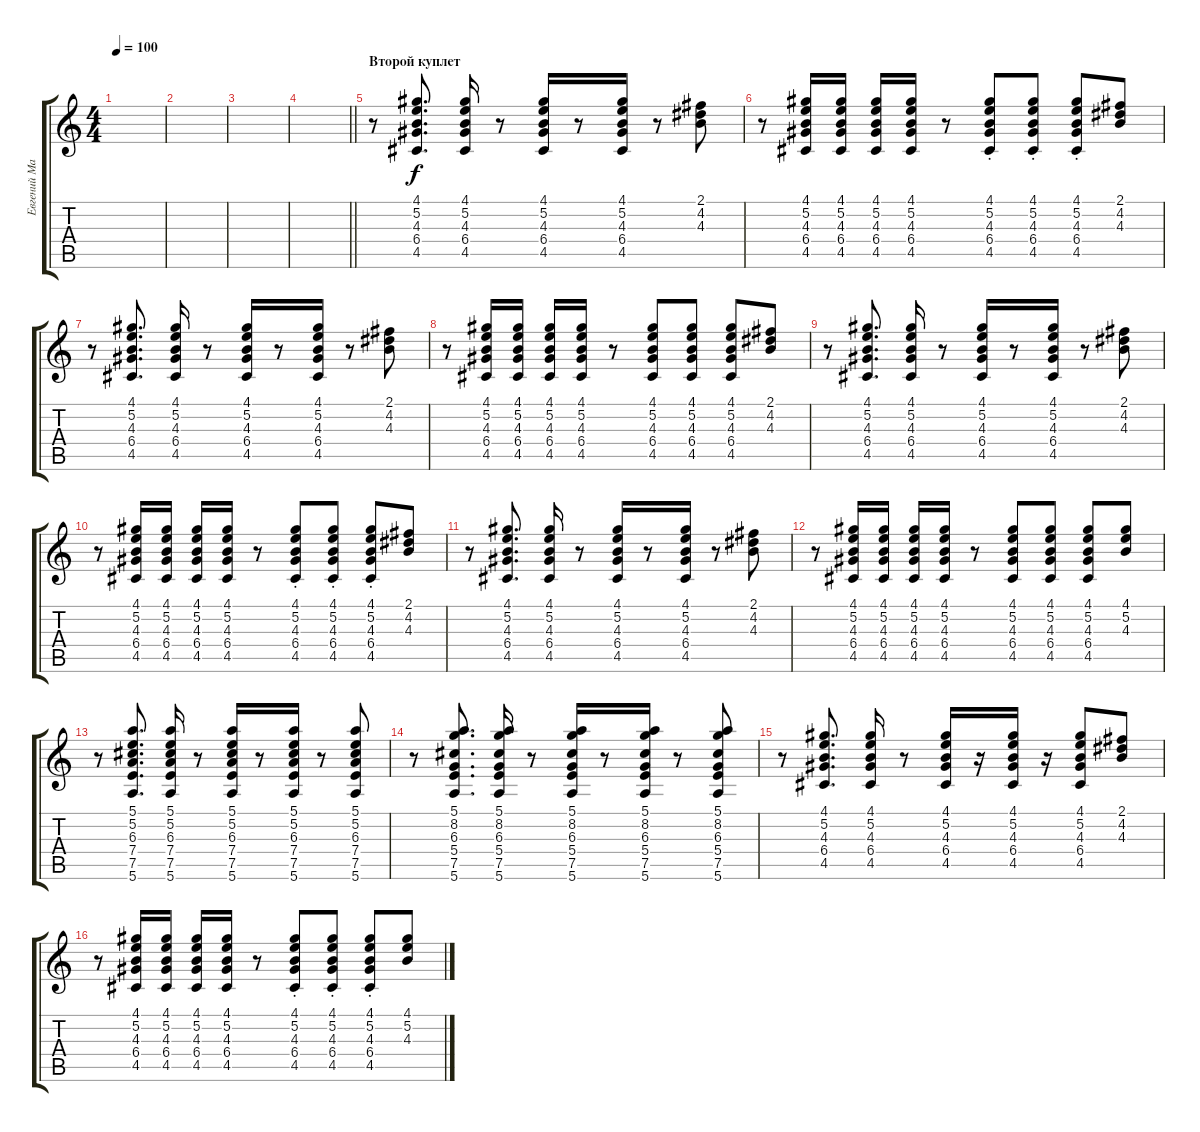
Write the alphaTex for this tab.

\track ("Евгений Маргулис" "Евгений Ма") {instrument overdrivenguitar}
\staff {score tabs}
\tuning (E4 B3 G3 D3 A2 E2) {hide}
\ts (4 4)
\tempo 100
\clef g2
\ks c
|
|
|
\barLineRight lightlight
|
\section ("" "Второй куплет")
r.8{volume 10} (4.1 5.2 4.3 6.4 4.5).8{d} (4.1 5.2 4.3 6.4 4.5).16 r.8 (4.1 5.2 4.3 6.4 4.5).16 r.8 (4.1 5.2 4.3 6.4 4.5).16 r.8 (2.1 4.2 4.3).8 |
r.8 (4.1 5.2 4.3 6.4 4.5).16 (4.1 5.2 4.3 6.4 4.5).16 (4.1 5.2 4.3 6.4 4.5).16 (4.1 5.2 4.3 6.4 4.5).16 r.8 (4.1{st} 5.2{st} 4.3{st} 6.4{st} 4.5{st}).8 (4.1{st} 5.2{st} 4.3{st} 6.4{st} 4.5{st}).8 (4.1{st} 5.2{st} 4.3{st} 6.4{st} 4.5{st}).8 (2.1 4.2 4.3).8 |
r.8 (4.1 5.2 4.3 6.4 4.5).8{d} (4.1 5.2 4.3 6.4 4.5).16 r.8 (4.1 5.2 4.3 6.4 4.5).16 r.8 (4.1 5.2 4.3 6.4 4.5).16 r.8 (2.1 4.2 4.3).8 |
r.8 (4.1 5.2 4.3 6.4 4.5).16 (4.1 5.2 4.3 6.4 4.5).16 (4.1 5.2 4.3 6.4 4.5).16 (4.1 5.2 4.3 6.4 4.5).16 r.8 (4.1 5.2 4.3 6.4 4.5).8 (4.1 5.2 4.3 6.4 4.5).8 (4.1 5.2 4.3 6.4 4.5).8 (2.1 4.2 4.3).8 |
r.8 (4.1 5.2 4.3 6.4 4.5).8{d} (4.1 5.2 4.3 6.4 4.5).16 r.8 (4.1 5.2 4.3 6.4 4.5).16 r.8 (4.1 5.2 4.3 6.4 4.5).16 r.8 (2.1 4.2 4.3).8 |
r.8 (4.1 5.2 4.3 6.4 4.5).16 (4.1 5.2 4.3 6.4 4.5).16 (4.1 5.2 4.3 6.4 4.5).16 (4.1 5.2 4.3 6.4 4.5).16 r.8 (4.1{st} 5.2{st} 4.3{st} 6.4{st} 4.5{st}).8 (4.1{st} 5.2{st} 4.3{st} 6.4{st} 4.5{st}).8 (4.1{st} 5.2{st} 4.3{st} 6.4{st} 4.5{st}).8 (2.1 4.2 4.3).8 |
r.8 (4.1 5.2 4.3 6.4 4.5).8{d} (4.1 5.2 4.3 6.4 4.5).16 r.8 (4.1 5.2 4.3 6.4 4.5).16 r.8 (4.1 5.2 4.3 6.4 4.5).16 r.8 (2.1 4.2 4.3).8 |
r.8 (4.1 5.2 4.3 6.4 4.5).16 (4.1 5.2 4.3 6.4 4.5).16 (4.1 5.2 4.3 6.4 4.5).16 (4.1 5.2 4.3 6.4 4.5).16 r.8 (4.1 5.2 4.3 6.4 4.5).8 (4.1 5.2 4.3 6.4 4.5).8 (4.1 5.2 4.3 6.4 4.5).8 (4.1 5.2 4.3).8 |
r.8 (5.1 5.2 6.3 7.4 7.5 5.6).8{d} (5.1 5.2 6.3 7.4 7.5 5.6).16 r.8 (5.1 5.2 6.3 7.4 7.5 5.6).16 r.8 (5.1 5.2 6.3 7.4 7.5 5.6).16 r.8 (5.1 5.2 6.3 7.4 7.5 5.6).8 |
r.8 (5.1 8.2 6.3 5.4 7.5 5.6).8{d} (5.1 8.2 6.3 5.4 7.5 5.6).16 r.8 (5.1 8.2 6.3 5.4 7.5 5.6).16 r.8 (5.1 8.2 6.3 5.4 7.5 5.6).16 r.8 (5.1 8.2 6.3 5.4 7.5 5.6).8 |
r.8 (4.1 5.2 4.3 6.4 4.5).8{d} (4.1 5.2 4.3 6.4 4.5).16 r.8 (4.1 5.2 4.3 6.4 4.5).16 r.16 (4.1 5.2 4.3 6.4 4.5).16 r.16 (4.1 5.2 4.3 6.4 4.5).8 (2.1 4.2 4.3).8 |
r.8 (4.1 5.2 4.3 6.4 4.5).16 (4.1 5.2 4.3 6.4 4.5).16 (4.1 5.2 4.3 6.4 4.5).16 (4.1 5.2 4.3 6.4 4.5).16 r.8 (4.1{st} 5.2{st} 4.3{st} 6.4{st} 4.5{st}).8 (4.1{st} 5.2{st} 4.3{st} 6.4{st} 4.5{st}).8 (4.1{st} 5.2{st} 4.3{st} 6.4{st} 4.5{st}).8 (4.1 5.2 4.3).8
